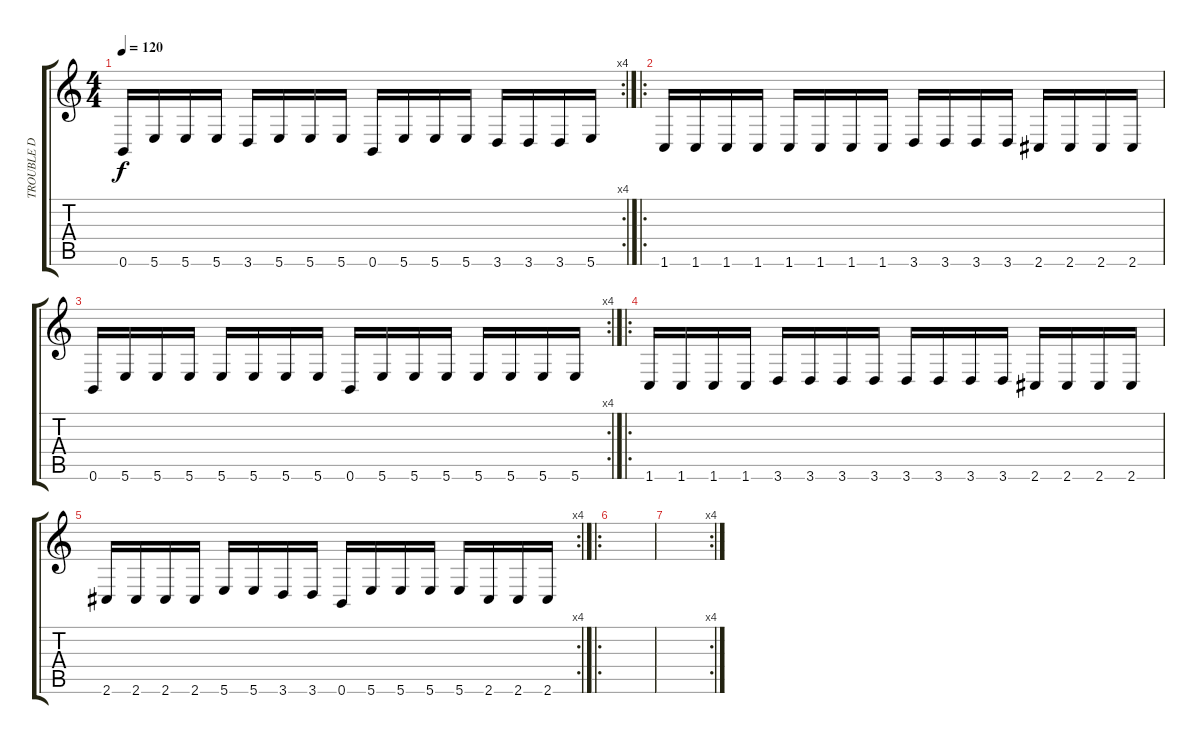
\track ("TROUBLE D" "TROUBLE D") {instrument electricbassfinger}
\staff {score tabs}
\tuning (Db4 Ab3 E3 B2 Gb2 B1) {hide}
\rc 4
\ts (4 4)
\tempo 120
\clef g2
\ks c
0.6.16{dy f} 5.6.16 5.6.16 5.6.16 3.6.16 5.6.16 5.6.16 5.6.16 0.6.16 5.6.16 5.6.16 5.6.16 3.6.16 3.6.16 3.6.16 5.6.16 |
\ro
1.6.16 1.6.16 1.6.16 1.6.16 1.6.16 1.6.16 1.6.16 1.6.16 3.6.16 3.6.16 3.6.16 3.6.16 2.6.16 2.6.16 2.6.16 2.6.16 |
\rc 4
0.6.16 5.6.16 5.6.16 5.6.16 5.6.16 5.6.16 5.6.16 5.6.16 0.6.16 5.6.16 5.6.16 5.6.16 5.6.16 5.6.16 5.6.16 5.6.16 |
\ro
1.6.16 1.6.16 1.6.16 1.6.16 3.6.16 3.6.16 3.6.16 3.6.16 3.6.16 3.6.16 3.6.16 3.6.16 2.6.16 2.6.16 2.6.16 2.6.16 |
\rc 4
2.6.16 2.6.16 2.6.16 2.6.16 5.6.16 5.6.16 3.6.16 3.6.16 0.6.16 5.6.16 5.6.16 5.6.16 5.6.16 2.6.16 2.6.16 2.6.16 |
\ro
|
\rc 4
